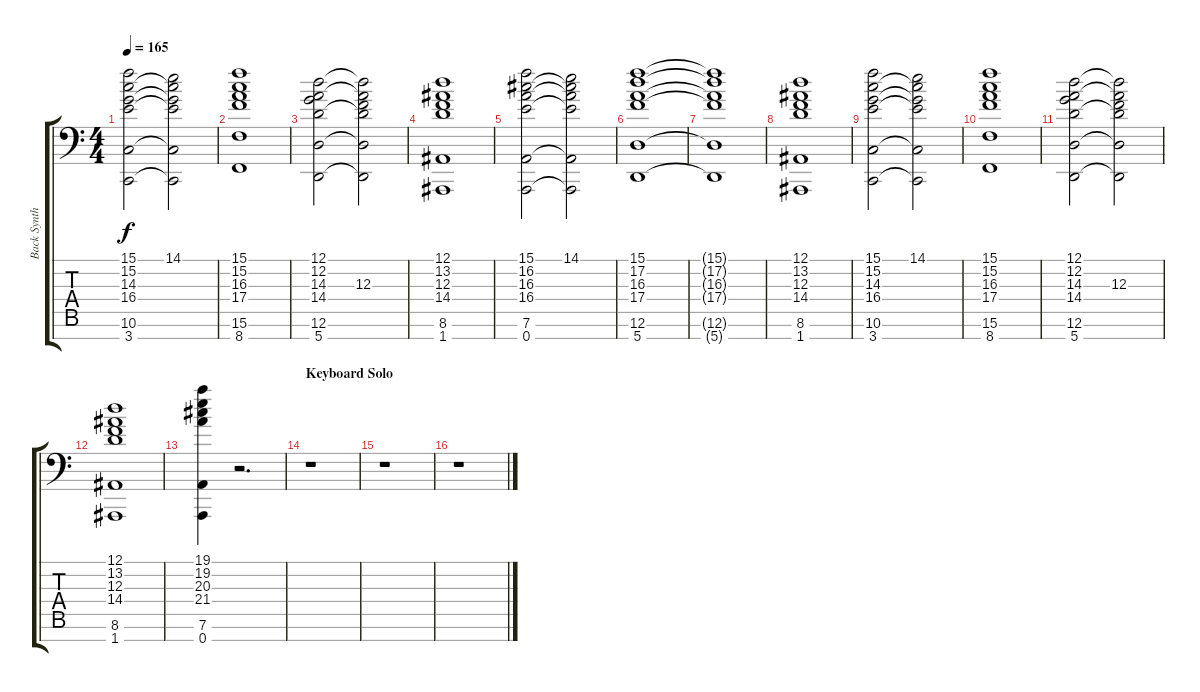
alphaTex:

\track ("Back Synth" "Back Synth") {instrument stringensemble1}
\staff {score tabs}
\tuning (D4 A3 F3 C3 G2 D2 A1) {hide}
\ts (4 4)
\tempo 165
\clef f4
\ks c
(15.1 15.2 14.3 16.4 10.6 3.7).2{dy f} (14.1 15.2{t} 14.3{t} 16.4{t} 10.6{t} 3.7{t}).2 |
(15.1 15.2 16.3 17.4 15.6 8.7).1 |
(12.1 12.2 14.3 14.4 12.6 5.7).2 (12.1{t} 12.2{t} 12.3 14.4{t} 12.6{t} 5.7{t}).2 |
(12.1 13.2 12.3 14.4 8.6 1.7).1 |
(15.1 16.2 16.3 16.4 7.6 0.7).2 (14.1 16.2{t} 16.3{t} 16.4{t} 7.6{t} 0.7{t}).2 |
(15.1 17.2 16.3 17.4 12.6 5.7).1 |
(15.1{t} 17.2{t} 16.3{t} 17.4{t} 12.6{t} 5.7{t}).1 |
(12.1 13.2 12.3 14.4 8.6 1.7).1 |
(15.1 15.2 14.3 16.4 10.6 3.7).2 (14.1 15.2{t} 14.3{t} 16.4{t} 10.6{t} 3.7{t}).2 |
(15.1 15.2 16.3 17.4 15.6 8.7).1 |
(12.1 12.2 14.3 14.4 12.6 5.7).2 (12.1{t} 12.2{t} 12.3 14.4{t} 12.6{t} 5.7{t}).2 |
(12.1 13.2 12.3 14.4 8.6 1.7).1 |
(19.1 19.2 20.3 21.4 7.6 0.7).4 r.2{d} |
\section ("" "Keyboard Solo")
r.1 |
r.1 |
r.1
